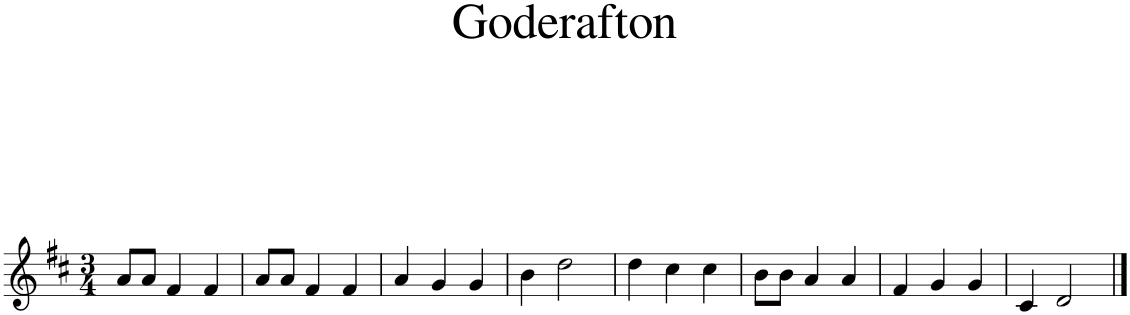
**kern
*part1
*staff1
*I"Piano
*I'Pno.
*clefG2
*k[f#c#]
*M3/4
=1
8a/L
8a/J
4f#/
4f#/
=2
8a/L
8a/J
4f#/
4f#/
=3
4a/
4g/
4g/
=4
4b\
2dd\
=5
4dd\
4cc#\
4cc#\
=6
8b\L
8b\J
4a/
4a/
=7
4f#/
4g/
4g/
=8
4c#/
2d/
==
*-
